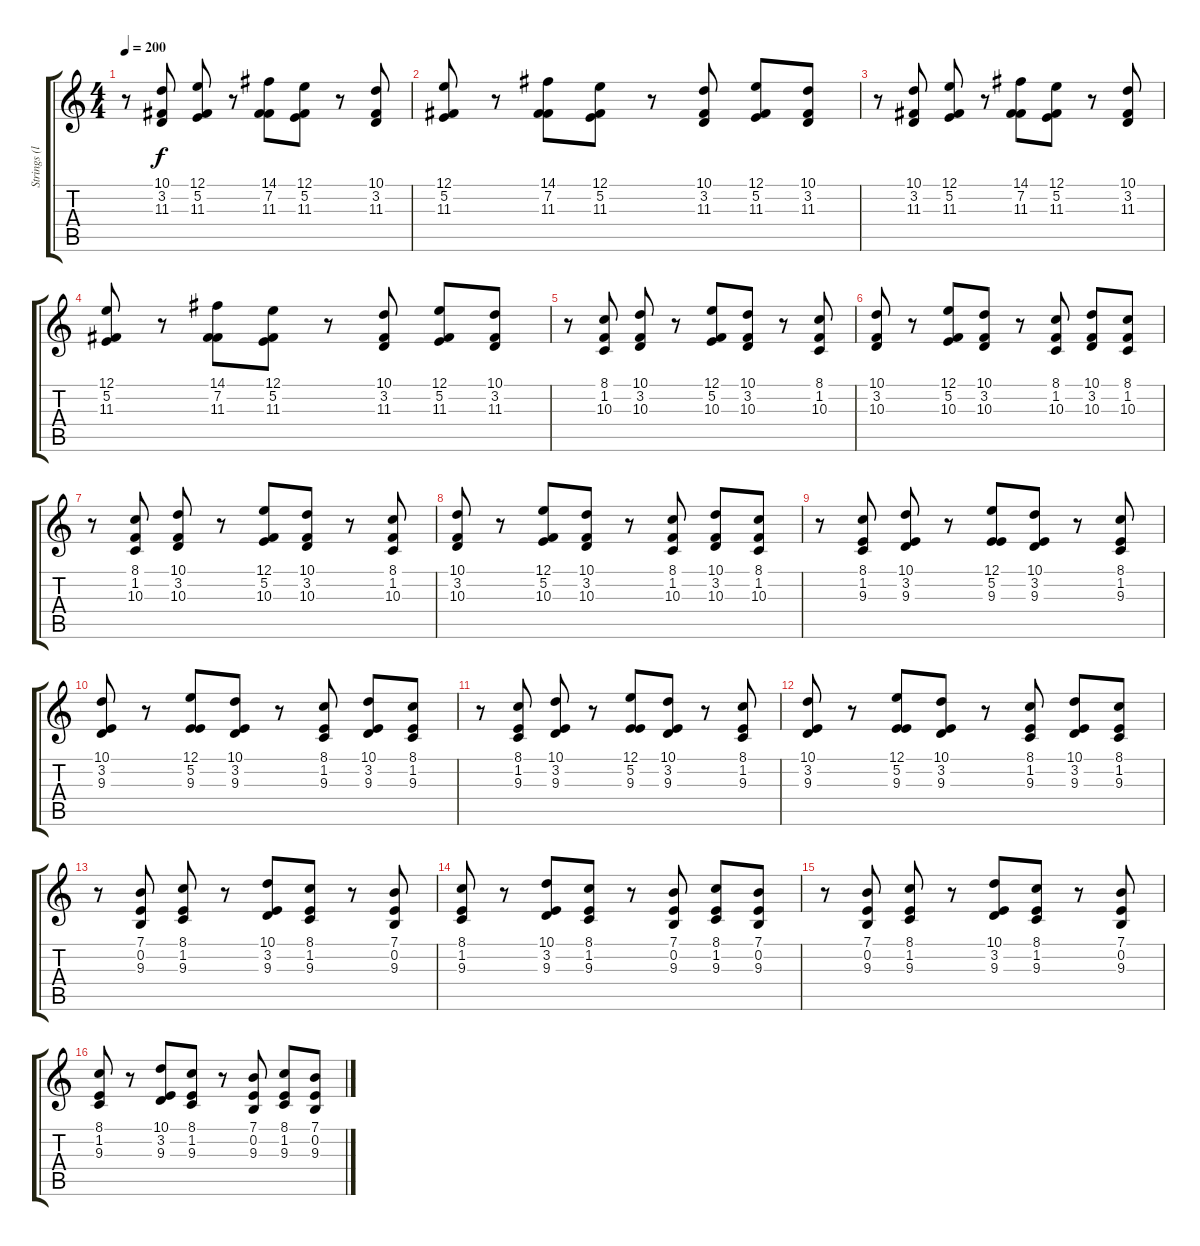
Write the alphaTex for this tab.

\track ("Strings (left)" "Strings (l") {instrument tremolostrings}
\staff {score tabs}
\tuning (E4 B3 G3 D3 A2 E2) {hide}
\ts (4 4)
\tempo 200
\clef g2
\ks c
r.8{dy f} (10.1 3.2 11.3).8 (12.1 5.2 11.3).8 r.8 (14.1 7.2 11.3).8 (12.1 5.2 11.3).8 r.8 (10.1 3.2 11.3).8 |
(12.1 5.2 11.3).8 r.8 (14.1 7.2 11.3).8 (12.1 5.2 11.3).8 r.8 (10.1 3.2 11.3).8 (12.1 5.2 11.3).8 (10.1 3.2 11.3).8 |
r.8 (10.1 3.2 11.3).8 (12.1 5.2 11.3).8 r.8 (14.1 7.2 11.3).8 (12.1 5.2 11.3).8 r.8 (10.1 3.2 11.3).8 |
(12.1 5.2 11.3).8 r.8 (14.1 7.2 11.3).8 (12.1 5.2 11.3).8 r.8 (10.1 3.2 11.3).8 (12.1 5.2 11.3).8 (10.1 3.2 11.3).8 |
r.8 (8.1 1.2 10.3).8 (10.1 3.2 10.3).8 r.8 (12.1 5.2 10.3).8 (10.1 3.2 10.3).8 r.8 (8.1 1.2 10.3).8 |
(10.1 3.2 10.3).8 r.8 (12.1 5.2 10.3).8 (10.1 3.2 10.3).8 r.8 (8.1 1.2 10.3).8 (10.1 3.2 10.3).8 (8.1 1.2 10.3).8 |
r.8 (8.1 1.2 10.3).8 (10.1 3.2 10.3).8 r.8 (12.1 5.2 10.3).8 (10.1 3.2 10.3).8 r.8 (8.1 1.2 10.3).8 |
(10.1 3.2 10.3).8 r.8 (12.1 5.2 10.3).8 (10.1 3.2 10.3).8 r.8 (8.1 1.2 10.3).8 (10.1 3.2 10.3).8 (8.1 1.2 10.3).8 |
r.8 (8.1 1.2 9.3).8 (10.1 3.2 9.3).8 r.8 (12.1 5.2 9.3).8 (10.1 3.2 9.3).8 r.8 (8.1 1.2 9.3).8 |
(10.1 3.2 9.3).8 r.8 (12.1 5.2 9.3).8 (10.1 3.2 9.3).8 r.8 (8.1 1.2 9.3).8 (10.1 3.2 9.3).8 (8.1 1.2 9.3).8 |
r.8 (8.1 1.2 9.3).8 (10.1 3.2 9.3).8 r.8 (12.1 5.2 9.3).8 (10.1 3.2 9.3).8 r.8 (8.1 1.2 9.3).8 |
(10.1 3.2 9.3).8 r.8 (12.1 5.2 9.3).8 (10.1 3.2 9.3).8 r.8 (8.1 1.2 9.3).8 (10.1 3.2 9.3).8 (8.1 1.2 9.3).8 |
r.8 (7.1 0.2 9.3).8 (8.1 1.2 9.3).8 r.8 (10.1 3.2 9.3).8 (8.1 1.2 9.3).8 r.8 (7.1 0.2 9.3).8 |
(8.1 1.2 9.3).8 r.8 (10.1 3.2 9.3).8 (8.1 1.2 9.3).8 r.8 (7.1 0.2 9.3).8 (8.1 1.2 9.3).8 (7.1 0.2 9.3).8 |
r.8 (7.1 0.2 9.3).8 (8.1 1.2 9.3).8 r.8 (10.1 3.2 9.3).8 (8.1 1.2 9.3).8 r.8 (7.1 0.2 9.3).8 |
(8.1 1.2 9.3).8 r.8 (10.1 3.2 9.3).8 (8.1 1.2 9.3).8 r.8 (7.1 0.2 9.3).8 (8.1 1.2 9.3).8 (7.1 0.2 9.3).8
